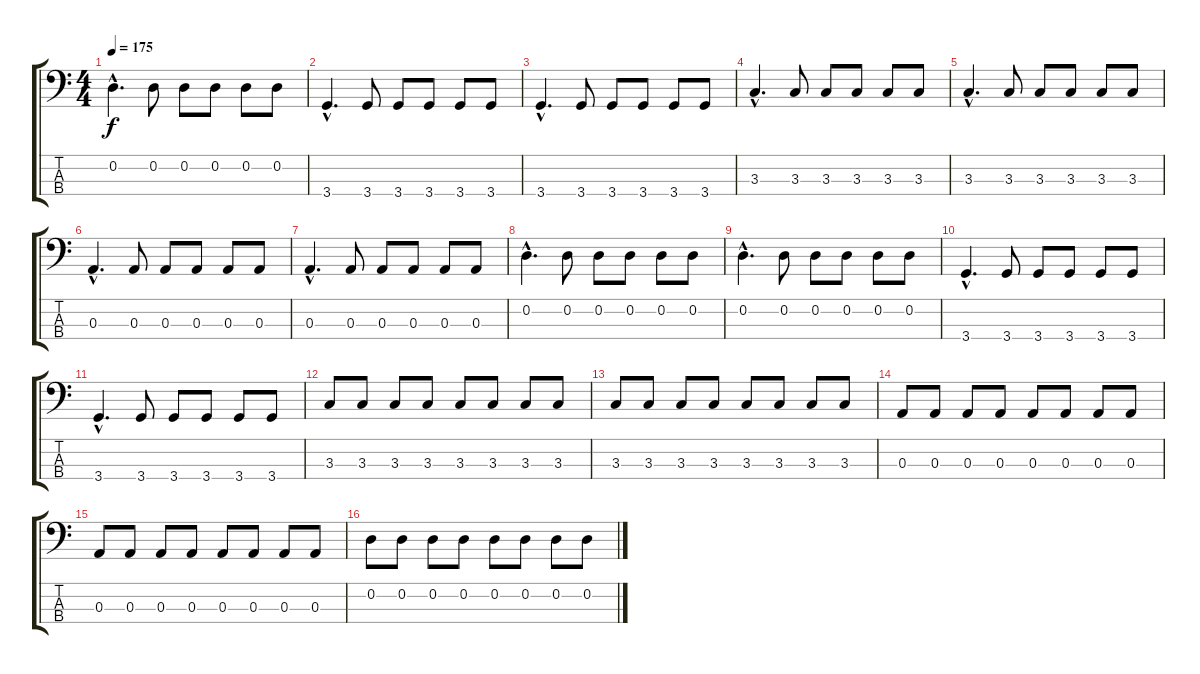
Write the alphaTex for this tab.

\track "" {instrument electricbassfinger}
\staff {score tabs}
\tuning (G2 D2 A1 E1) {hide}
\ts (4 4)
\tempo 175
\clef f4
\ks c
0.2{hac}.4{d dy f} 0.2.8 0.2.8 0.2.8 0.2.8 0.2.8 |
3.4{hac}.4{d} 3.4.8 3.4.8 3.4.8 3.4.8 3.4.8 |
3.4{hac}.4{d} 3.4.8 3.4.8 3.4.8 3.4.8 3.4.8 |
3.3{hac}.4{d} 3.3.8 3.3.8 3.3.8 3.3.8 3.3.8 |
3.3{hac}.4{d} 3.3.8 3.3.8 3.3.8 3.3.8 3.3.8 |
0.3{hac}.4{d} 0.3.8 0.3.8 0.3.8 0.3.8 0.3.8 |
0.3{hac}.4{d} 0.3.8 0.3.8 0.3.8 0.3.8 0.3.8 |
0.2{hac}.4{d} 0.2.8 0.2.8 0.2.8 0.2.8 0.2.8 |
0.2{hac}.4{d} 0.2.8 0.2.8 0.2.8 0.2.8 0.2.8 |
3.4{hac}.4{d} 3.4.8 3.4.8 3.4.8 3.4.8 3.4.8 |
3.4{hac}.4{d} 3.4.8 3.4.8 3.4.8 3.4.8 3.4.8 |
3.3.8 3.3.8 3.3.8 3.3.8 3.3.8 3.3.8 3.3.8 3.3.8 |
3.3.8 3.3.8 3.3.8 3.3.8 3.3.8 3.3.8 3.3.8 3.3.8 |
0.3.8 0.3.8 0.3.8 0.3.8 0.3.8 0.3.8 0.3.8 0.3.8 |
0.3.8 0.3.8 0.3.8 0.3.8 0.3.8 0.3.8 0.3.8 0.3.8 |
0.2.8 0.2.8 0.2.8 0.2.8 0.2.8 0.2.8 0.2.8 0.2.8
